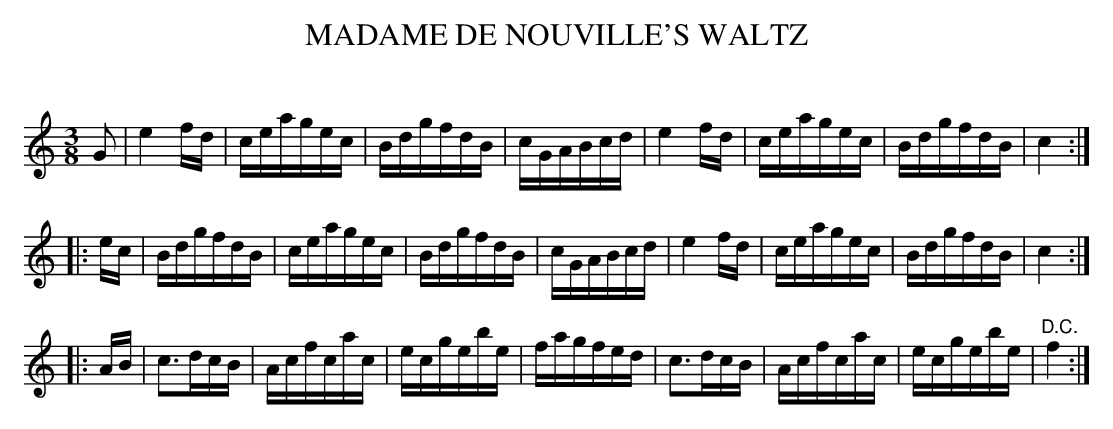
X:1
T: MADAME DE NOUVILLE'S WALTZ
C:
M: 3/8
L: 1/16
K: C
G2 |\
e4fd | ceagec | BdgfdB | cGABcd |\
e4fd | ceagec | BdgfdB | c4 :|
|: ec |\
BdgfdB | ceagec | BdgfdB | cGABcd |\
e4fd | ceagec | BdgfdB | c4 :|
|: AB |\
c3dcB | Acfcac | ecgebe | fagfed |\
c3dcB | Acfcac | ecgebe | "^D.C."f4 :|
